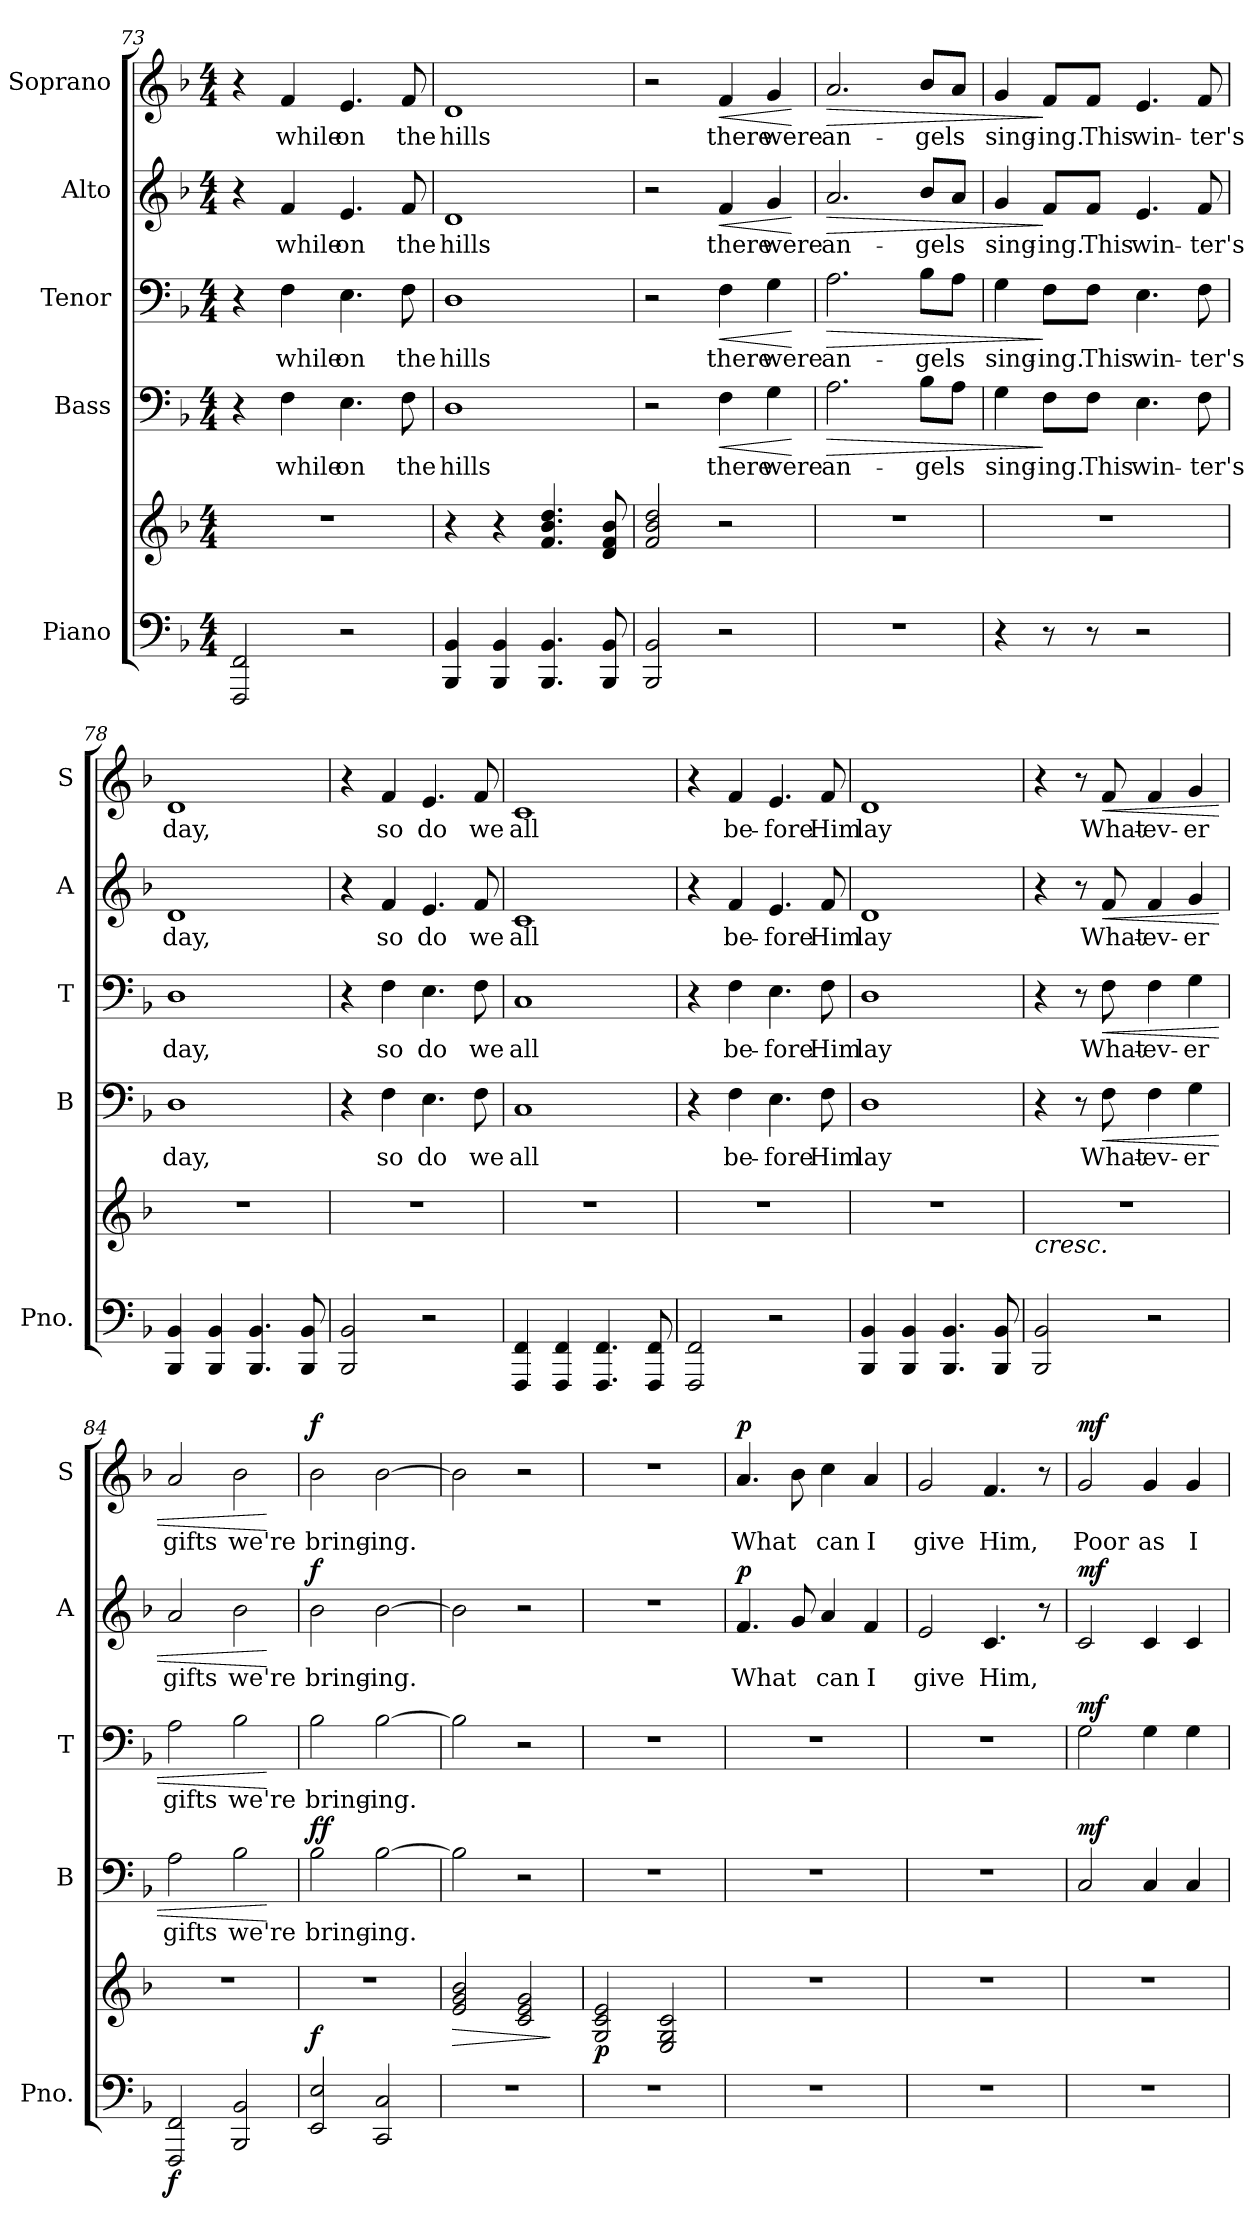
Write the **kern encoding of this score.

**kern	**kern	**dynam	**kern	**text	**dynam	**kern	**text	**dynam	**kern	**text	**dynam	**kern	**text	**dynam
*part5	*part5	*part5	*part4	*part4	*part4	*part3	*part3	*part3	*part2	*part2	*part2	*part1	*part1	*part1
*staff6	*staff5	*staff5/6	*staff4	*staff4	*staff4	*staff3	*staff3	*staff3	*staff2	*staff2	*staff2	*staff1	*staff1	*staff1
*I"Piano	*	*	*I"Bass	*	*	*I"Tenor	*	*	*I"Alto	*	*	*I"Soprano	*	*
*I'Pno.	*	*	*I'B	*	*	*I'T	*	*	*I'A	*	*	*I'S	*	*
!!LO:LB:g=z
*clefF4	*clefG2	*	*clefF4	*	*	*clefF4	*	*	*clefG2	*	*	*clefG2	*	*
*k[b-]	*k[b-]	*	*k[b-]	*	*	*k[b-]	*	*	*k[b-]	*	*	*k[b-]	*	*
*F:	*F:	*	*F:	*	*	*F:	*	*	*F:	*	*	*F:	*	*
*M4/4	*M4/4	*	*M4/4	*	*	*M4/4	*	*	*M4/4	*	*	*M4/4	*	*
=73	=73	=73	=73	=73	=73	=73	=73	=73	=73	=73	=73	=73	=73	=73
2FFF/ 2FF/	1r	.	4r	.	.	4r	.	.	4r	.	.	4r	.	.
.	.	.	4F\	while	.	4F\	while	.	4f/	while	.	4f/	while	.
2r	.	.	4.E\	on	.	4.E\	on	.	4.e/	on	.	4.e/	on	.
.	.	.	8F\	the	.	8F\	the	.	8f/	the	.	8f/	the	.
=74	=74	=74	=74	=74	=74	=74	=74	=74	=74	=74	=74	=74	=74	=74
4BBB-/ 4BB-/	4r	.	1D	hills	.	1D	hills	.	1d	hills	.	1d	hills	.
4BBB-/ 4BB-/	4r	.	.	.	.	.	.	.	.	.	.	.	.	.
4.BBB-/ 4.BB-/	4.f/ 4.b-/ 4.dd/	.	.	.	.	.	.	.	.	.	.	.	.	.
8BBB-/ 8BB-/	8d/ 8f/ 8b-/	.	.	.	.	.	.	.	.	.	.	.	.	.
=75	=75	=75	=75	=75	=75	=75	=75	=75	=75	=75	=75	=75	=75	=75
2BBB-/ 2BB-/	2f/ 2b-/ 2dd/	.	2r	.	.	2r	.	.	2r	.	.	2r	.	.
!	!	!	!	!	!LO:HP:b	!	!	!LO:HP:b	!	!	!LO:HP:b	!	!	!LO:HP:b
2r	2r	.	4F\	there	<	4F\	there	<	4f/	there	<	4f/	there	<
.	.	.	4G\	were	.	4G\	were	.	4g/	were	.	4g/	were	.
.	.	.	.	.	[	.	.	[	.	.	[	.	.	[
=76	=76	=76	=76	=76	=76	=76	=76	=76	=76	=76	=76	=76	=76	=76
!	!	!	!	!	!LO:HP:b	!	!	!LO:HP:b	!	!	!LO:HP:b	!	!	!LO:HP:b
1r	1r	.	2.A\	an-	>	2.A\	an-	>	2.a/	an-	>	2.a/	an-	>
.	.	.	8B-\L	-gels	.	8B-\L	-gels	.	8b-/L	-gels	.	8b-/L	-gels	.
.	.	.	8A\J	.	.	8A\J	.	.	8a/J	.	.	8a/J	.	.
=77	=77	=77	=77	=77	=77	=77	=77	=77	=77	=77	=77	=77	=77	=77
4r	1r	.	4G\	sing-	.	4G\	sing-	.	4g/	sing-	.	4g/	sing-	.
8r	.	.	8F\L	-ing.	]	8F\L	-ing.	]	8f/L	-ing.	]	8f/L	-ing.	]
8r	.	.	8F\J	This	.	8F\J	This	.	8f/J	This	.	8f/J	This	.
2r	.	.	4.E\	win-	.	4.E\	win-	.	4.e/	win-	.	4.e/	win-	.
.	.	.	8F\	-ter's	.	8F\	-ter's	.	8f/	-ter's	.	8f/	-ter's	.
=78	=78	=78	=78	=78	=78	=78	=78	=78	=78	=78	=78	=78	=78	=78
4BBB-/ 4BB-/	1r	.	1D	day,	.	1D	day,	.	1d	day,	.	1d	day,	.
4BBB-/ 4BB-/	.	.	.	.	.	.	.	.	.	.	.	.	.	.
4.BBB-/ 4.BB-/	.	.	.	.	.	.	.	.	.	.	.	.	.	.
8BBB-/ 8BB-/	.	.	.	.	.	.	.	.	.	.	.	.	.	.
!!LO:PB:g=z
=79	=79	=79	=79	=79	=79	=79	=79	=79	=79	=79	=79	=79	=79	=79
2BBB-/ 2BB-/	1r	.	4r	.	.	4r	.	.	4r	.	.	4r	.	.
.	.	.	4F\	so	.	4F\	so	.	4f/	so	.	4f/	so	.
2r	.	.	4.E\	do	.	4.E\	do	.	4.e/	do	.	4.e/	do	.
.	.	.	8F\	we	.	8F\	we	.	8f/	we	.	8f/	we	.
=80	=80	=80	=80	=80	=80	=80	=80	=80	=80	=80	=80	=80	=80	=80
4FFF/ 4FF/	1r	.	1C	all	.	1C	all	.	1c	all	.	1c	all	.
4FFF/ 4FF/	.	.	.	.	.	.	.	.	.	.	.	.	.	.
4.FFF/ 4.FF/	.	.	.	.	.	.	.	.	.	.	.	.	.	.
8FFF/ 8FF/	.	.	.	.	.	.	.	.	.	.	.	.	.	.
=81	=81	=81	=81	=81	=81	=81	=81	=81	=81	=81	=81	=81	=81	=81
2FFF/ 2FF/	1r	.	4r	.	.	4r	.	.	4r	.	.	4r	.	.
.	.	.	4F\	be-	.	4F\	be-	.	4f/	be-	.	4f/	be-	.
2r	.	.	4.E\	-fore	.	4.E\	-fore	.	4.e/	-fore	.	4.e/	-fore	.
.	.	.	8F\	Him	.	8F\	Him	.	8f/	Him	.	8f/	Him	.
=82	=82	=82	=82	=82	=82	=82	=82	=82	=82	=82	=82	=82	=82	=82
4BBB-/ 4BB-/	1r	.	1D	lay	.	1D	lay	.	1d	lay	.	1d	lay	.
4BBB-/ 4BB-/	.	.	.	.	.	.	.	.	.	.	.	.	.	.
4.BBB-/ 4.BB-/	.	.	.	.	.	.	.	.	.	.	.	.	.	.
8BBB-/ 8BB-/	.	.	.	.	.	.	.	.	.	.	.	.	.	.
=83	=83	=83	=83	=83	=83	=83	=83	=83	=83	=83	=83	=83	=83	=83
!	!	!LO:HP:b	!	!	!	!	!	!	!	!	!	!	!	!
2BBB-/ 2BB-/	1r	<	4r	.	.	4r	.	.	4r	.	.	4r	.	.
.	.	.	8r	.	.	8r	.	.	8r	.	.	8r	.	.
!	!	!	!	!	!LO:HP:b	!	!	!LO:HP:b	!	!	!LO:HP:b	!	!	!LO:HP:b
.	.	.	8F\	What-	<	8F\	What-	<	8f/	What-	<	8f/	What-	<
2r	.	.	4F\	-ev-	.	4F\	-ev-	.	4f/	-ev-	.	4f/	-ev-	.
.	.	.	4G\	-er	.	4G\	-er	.	4g/	-er	.	4g/	-er	.
!!LO:PB:g=z
=84	=84	=84	=84	=84	=84	=84	=84	=84	=84	=84	=84	=84	=84	=84
!	!	!LO:DY:b=2	!	!	!	!	!	!	!	!	!	!	!	!
2FFF/ 2FF/	1r	f	2A\	gifts	.	2A\	gifts	.	2a/	gifts	.	2a/	gifts	.
2BBB-/ 2BB-/	.	.	2B-\	we're	.	2B-\	we're	.	2b-\	we're	.	2b-\	we're	.
.	.	[	.	.	[	.	.	[	.	.	[	.	.	[
!!LO:PB:g=z
=85	=85	=85	=85	=85	=85	=85	=85	=85	=85	=85	=85	=85	=85	=85
!	!	!LO:DY:a=2	!	!	!LO:DY:a	!	!	!	!	!	!	!	!	!
!	!	!	!	!	!LO:DY:n=1:b	!	!	!	!	!	!LO:DY:b	!	!	!LO:DY:b
2EE/ 2E/	1r	f	2B-\	bring-	f f	2B-\	bring-	.	2b-\	bring-	f	2b-\	bring-	f
2CC/ 2C/	.	.	[2B-\	-ing.	.	[2B-\	-ing.	.	[2b-\	-ing.	.	[2b-\	-ing.	.
=86	=86	=86	=86	=86	=86	=86	=86	=86	=86	=86	=86	=86	=86	=86
!	!	!LO:HP:b	!	!	!	!	!	!	!	!	!	!	!	!
1r	2e/ 2g/ 2b-/	>	2B-\]	.	.	2B-\]	.	.	2b-\]	.	.	2b-\]	.	.
.	2c/ 2e/ 2g/	.	2r	.	.	2r	.	.	2r	.	.	2r	.	.
.	.	]	.	.	.	.	.	.	.	.	.	.	.	.
=87	=87	=87	=87	=87	=87	=87	=87	=87	=87	=87	=87	=87	=87	=87
!	!	!LO:DY:b	!	!	!	!	!	!	!	!	!	!	!	!
1r	2G/ 2c/ 2e/	p	1r	.	.	1r	.	.	1r	.	.	1r	.	.
.	2E/ 2G/ 2c/	.	.	.	.	.	.	.	.	.	.	.	.	.
=88	=88	=88	=88	=88	=88	=88	=88	=88	=88	=88	=88	=88	=88	=88
!	!	!	!	!	!	!	!	!	!	!	!LO:DY:b	!	!	!LO:DY:b
1r	1r	.	1r	.	.	1r	.	.	4.f/	What	p	4.a/	What	p
.	.	.	.	.	.	.	.	.	8g/	.	.	8b-\	.	.
.	.	.	.	.	.	.	.	.	4a/	can	.	4cc\	can	.
.	.	.	.	.	.	.	.	.	4f/	I	.	4a/	I	.
=89	=89	=89	=89	=89	=89	=89	=89	=89	=89	=89	=89	=89	=89	=89
1r	1r	.	1r	.	.	1r	.	.	2e/	give	.	2g/	give	.
.	.	.	.	.	.	.	.	.	4.c/	Him,	.	4.f/	Him,	.
.	.	.	.	.	.	.	.	.	8r	.	.	8r	.	.
=90	=90	=90	=90	=90	=90	=90	=90	=90	=90	=90	=90	=90	=90	=90
!	!	!	!	!	!LO:DY:b	!	!	!LO:DY:b	!	!	!LO:DY:b	!	!	!LO:DY:b
1r	1r	.	2C/	.	mf	2G\	.	mf	2c/	.	mf	2g/	Poor	mf
.	.	.	4C/	.	.	4G\	.	.	4c/	.	.	4g/	as	.
.	.	.	4C/	.	.	4G\	.	.	4c/	.	.	4g/	I	.
=	=	=	=	=	=	=	=	=	=	=	=	=	=	=
*-	*-	*-	*-	*-	*-	*-	*-	*-	*-	*-	*-	*-	*-	*-
